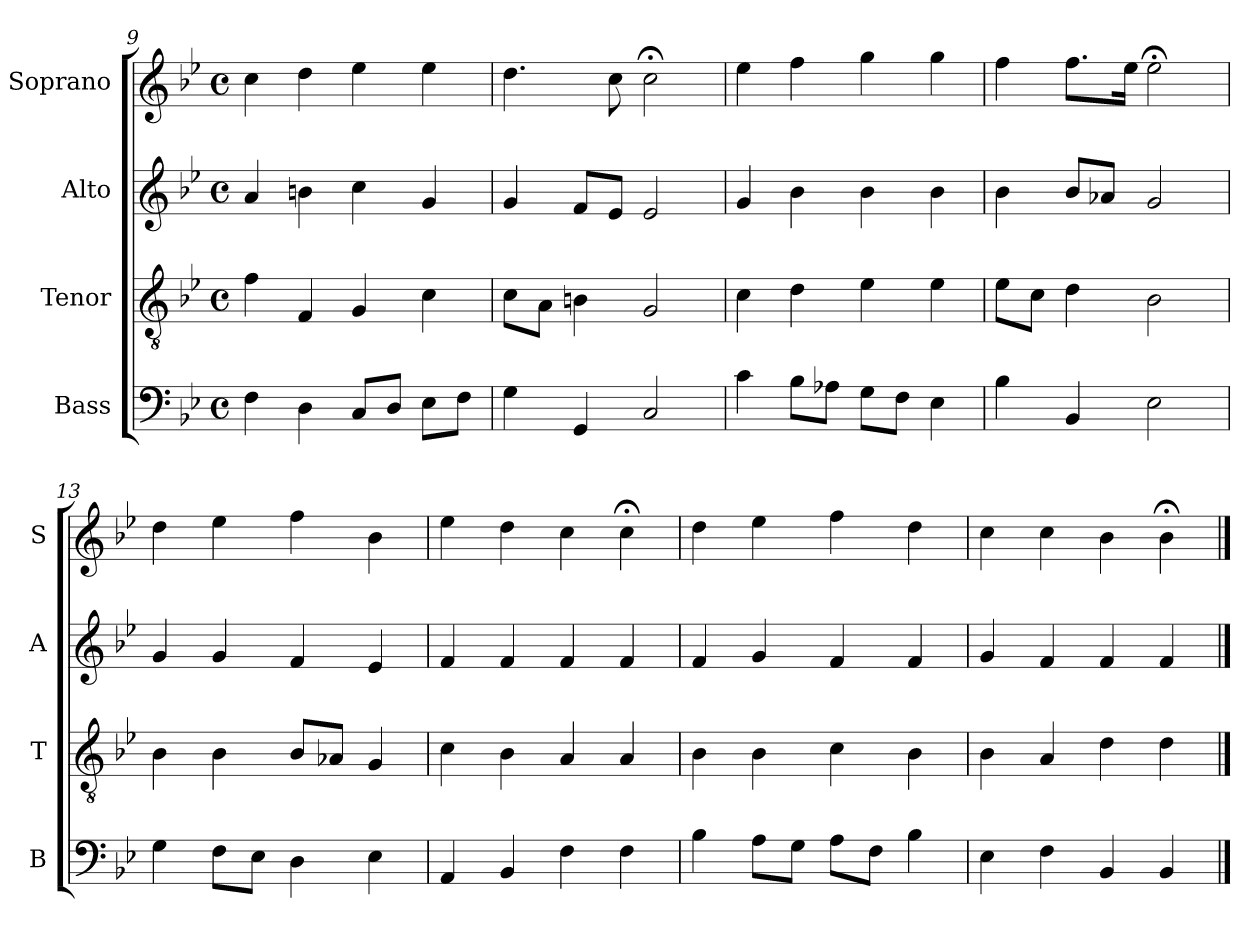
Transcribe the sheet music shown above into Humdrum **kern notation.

**kern	**kern	**kern	**kern
*part4	*part3	*part2	*part1
*staff4	*staff3	*staff2	*staff1
*I"Bass	*I"Tenor	*I"Alto	*I"Soprano
*I'B	*I'T	*I'A	*I'S
!!LO:LB:g=z
*clefF4	*clefGv2	*clefG2	*clefG2
*k[b-e-]	*k[b-e-]	*k[b-e-]	*k[b-e-]
*B-:	*B-:	*B-:	*B-:
*M4/4	*M4/4	*M4/4	*M4/4
*met(c)	*met(c)	*met(c)	*met(c)
=9	=9	=9	=9
4F\	4f\	4a/	4cc\
4D\	4F/	4bn\	4dd\
8C/L	4G/	4cc\	4ee-\
8D/J	.	.	.
8E-\L	4c\	4g/	4ee-\
8F\J	.	.	.
=10	=10	=10	=10
4G\	8c\L	4g/	4.dd\
.	8A\J	.	.
4GG/	4Bn\	8f/L	.
.	.	8e-/J	8cc\
2C/	2G/	2e-/	2cc;<\
=11	=11	=11	=11
4c\	4c\	4g/	4ee-\
8B-\L	4d\	4b-\	4ff\
8A-X\J	.	.	.
8G\L	4e-\	4b-\	4gg\
8F\J	.	.	.
4E-\	4e-\	4b-\	4gg\
=12	=12	=12	=12
4B-\	8e-\L	4b-\	4ff\
.	8c\J	.	.
4BB-/	4d\	8b-/L	8.ff\L
.	.	8a-X/J	.
.	.	.	16ee-\Jk
2E-\	2B-\	2g/	2ee-;<\
!!LO:PB:g=z
=13	=13	=13	=13
4G\	4B-\	4g/	4dd\
8F\L	4B-\	4g/	4ee-\
8E-\J	.	.	.
4D\	8B-/L	4f/	4ff\
.	8A-X/J	.	.
4E-\	4G/	4e-/	4b-\
=14	=14	=14	=14
4AA/	4c\	4f/	4ee-\
4BB-/	4B-\	4f/	4dd\
4F\	4A/	4f/	4cc\
4F\	4A/	4f/	4cc;<\
=15	=15	=15	=15
4B-\	4B-\	4f/	4dd\
8A\L	4B-\	4g/	4ee-\
8G\J	.	.	.
8A\L	4c\	4f/	4ff\
8F\J	.	.	.
4B-\	4B-\	4f/	4dd\
=16	=16	=16	=16
4E-\	4B-\	4g/	4cc\
4F\	4A/	4f/	4cc\
4BB-/	4d\	4f/	4b-\
4BB-/	4d\	4f/	4b-;<\
==	==	==	==
*-	*-	*-	*-
